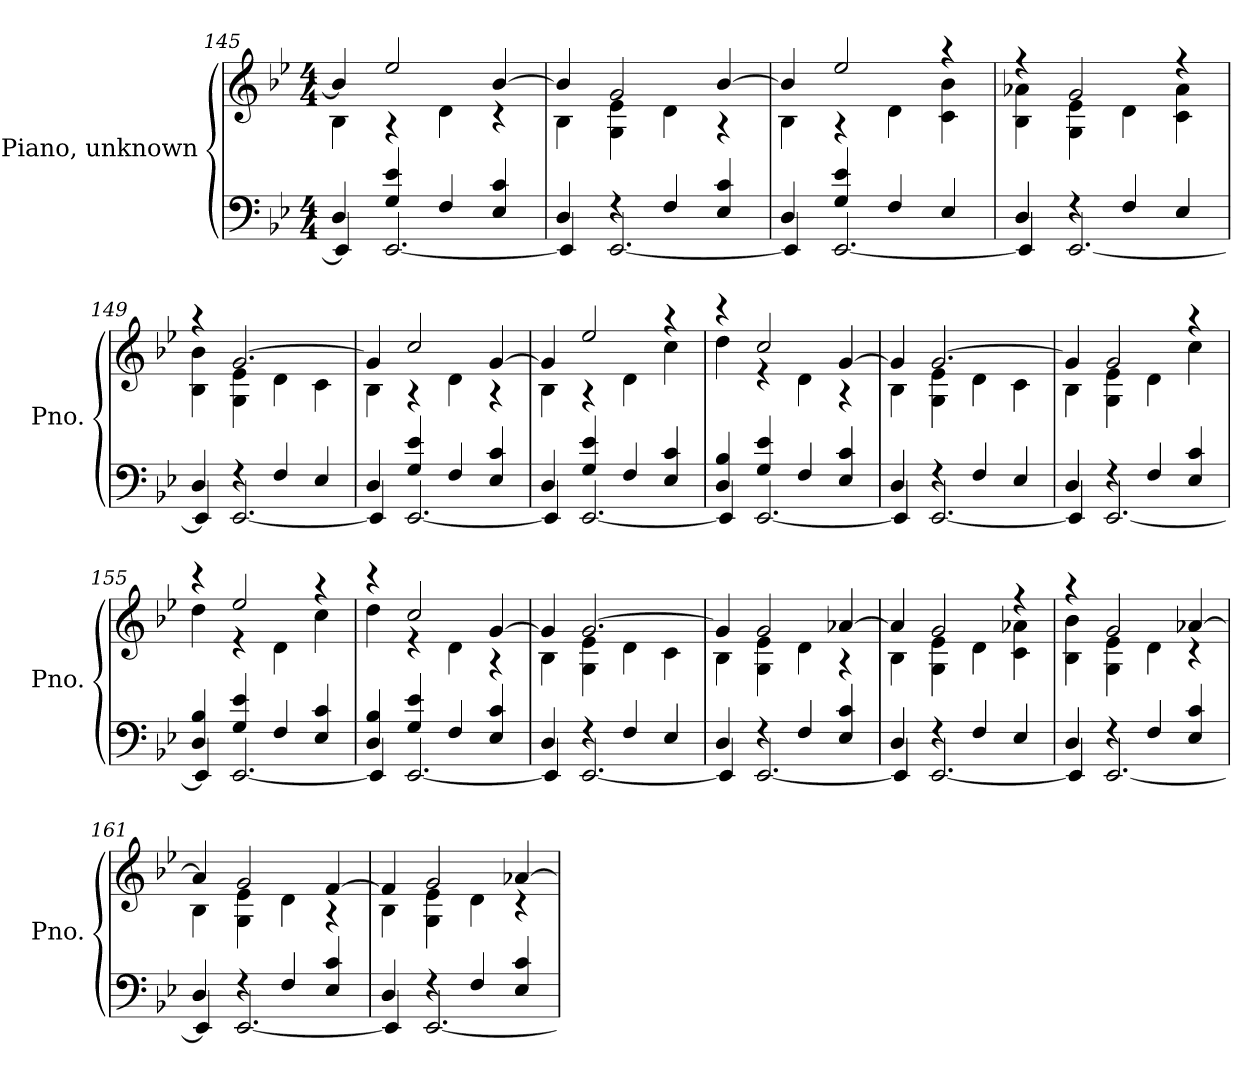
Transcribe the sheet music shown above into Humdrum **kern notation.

**kern	**kern
*part1	*part1
*staff2	*staff1
*I"Piano, unknown	*
*I'Pno.	*
*clefF4	*clefG2
*k[b-e-]	*k[b-e-]
*M4/4	*M4/4
=145	=145
*^	*^
4D/	4EE-/]	4b-/]	4B-\
4G/ 4e-/	[2.EE-/	2ee-/	4r
4F/	.	.	4d\
4E-/ 4c/	.	[4b-/	4r
!!LO:LB:g=z	!!
=146	=146	=146	=146
4D/	4EE-/]	4b-/]	4B-\
4r	[2.EE-/	2g/	4G\ 4e-\
4F/	.	.	4d\
4E-/ 4c/	.	[4b-/	4r
=147	=147	=147	=147
4D/	4EE-/]	4b-/]	4B-\
4G/ 4e-/	[2.EE-/	2ee-/	4r
4F/	.	.	4d\
4E-/	.	4r	4c\ 4b-\
=148	=148	=148	=148
4D/	4EE-/]	4r	4B-\ 4a-X\
4r	[2.EE-/	2g/	4G\ 4e-\
4F/	.	.	4d\
4E-/	.	4r	4c\ 4a-\
=149	=149	=149	=149
4D/	4EE-/]	4r	4B-\ 4b-\
4r	[2.EE-/	[2.g/	4G\ 4e-\
4F/	.	.	4d\
4E-/	.	.	4c\
=150	=150	=150	=150
4D/	4EE-/]	4g/]	4B-\
4G/ 4e-/	[2.EE-/	2cc/	4r
4F/	.	.	4d\
4E-/ 4c/	.	[4g/	4r
=151	=151	=151	=151
4D/	4EE-/]	4g/]	4B-\
4G/ 4e-/	[2.EE-/	2ee-/	4r
4F/	.	.	4d\
4E-/ 4c/	.	4r	4cc\
=152	=152	=152	=152
4D/ 4B-/	4EE-/]	4r	4dd\
4G/ 4e-/	[2.EE-/	2cc/	4r
4F/	.	.	4d\
4E-/ 4c/	.	[4g/	4r
!!LO:LB:g=z	!!
=153	=153	=153	=153
4D/	4EE-/]	4g/]	4B-\
4r	[2.EE-/	[2.g/	4G\ 4e-\
4F/	.	.	4d\
4E-/	.	.	4c\
=154	=154	=154	=154
4D/	4EE-/]	4g/]	4B-\
4r	[2.EE-/	2g/	4G\ 4e-\
4F/	.	.	4d\
4E-/ 4c/	.	4r	4cc\
=155	=155	=155	=155
4D/ 4B-/	4EE-/]	4r	4dd\
4G/ 4e-/	[2.EE-/	2ee-/	4r
4F/	.	.	4d\
4E-/ 4c/	.	4r	4cc\
=156	=156	=156	=156
4D/ 4B-/	4EE-/]	4r	4dd\
4G/ 4e-/	[2.EE-/	2cc/	4r
4F/	.	.	4d\
4E-/ 4c/	.	[4g/	4r
=157	=157	=157	=157
4D/	4EE-/]	4g/]	4B-\
4r	[2.EE-/	[2.g/	4G\ 4e-\
4F/	.	.	4d\
4E-/	.	.	4c\
=158	=158	=158	=158
4D/	4EE-/]	4g/]	4B-\
4r	[2.EE-/	2g/	4G\ 4e-\
4F/	.	.	4d\
4E-/ 4c/	.	[4a-X/	4r
=159	=159	=159	=159
4D/	4EE-/]	4a-/]	4B-\
4r	[2.EE-/	2g/	4G\ 4e-\
4F/	.	.	4d\
4E-/	.	4r	4c\ 4a-X\
!!LO:LB:g=z	!!
=160	=160	=160	=160
4D/	4EE-/]	4r	4B-\ 4b-\
4r	[2.EE-/	2g/	4G\ 4e-\
4F/	.	.	4d\
4E-/ 4c/	.	[4a-X/	4r
=161	=161	=161	=161
4D/	4EE-/]	4a-/]	4B-\
4r	[2.EE-/	2g/	4G\ 4e-\
4F/	.	.	4d\
4E-/ 4c/	.	[4f/	4r
=162	=162	=162	=162
4D/	4EE-/]	4f/]	4B-\
4r	[2.EE-/	2g/	4G\ 4e-\
4F/	.	.	4d\
4E-/ 4c/	.	[4a-X/	4r
*v	*v	*	*
*	*v	*v
=	=
*-	*-
